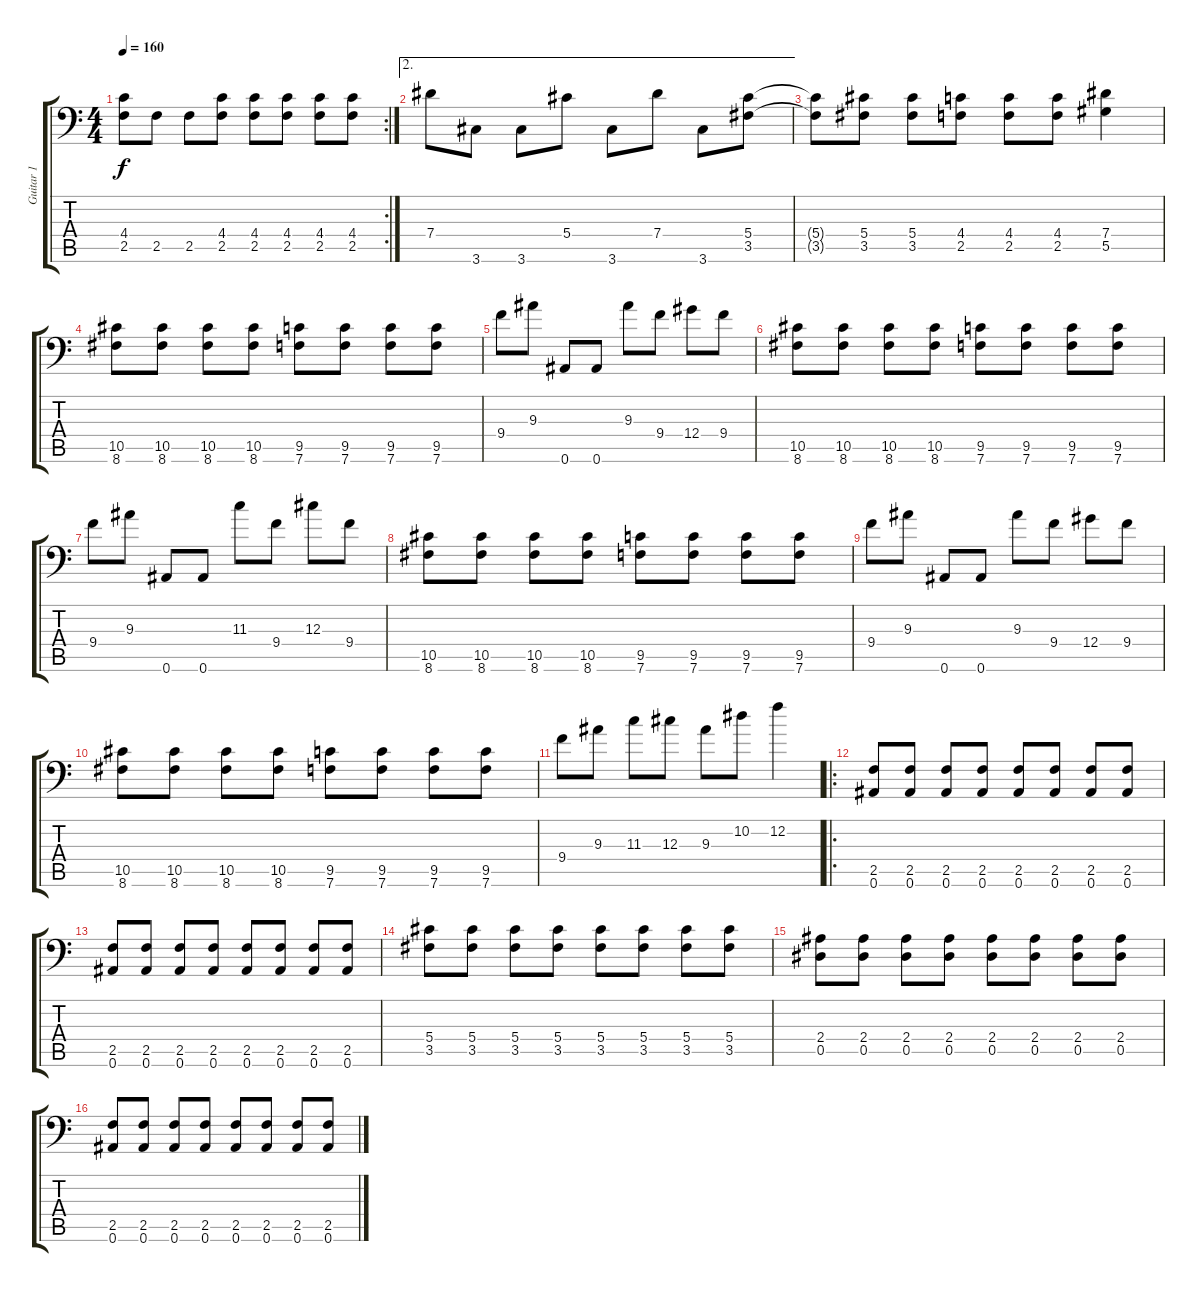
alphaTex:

\track ("Guitar 1" "Guitar 1") {instrument distortionguitar}
\staff {score tabs}
\tuning (Bb3 F3 Db3 Ab2 Eb2 Bb1) {hide}
\rc 2
\ts (4 4)
\tempo 160
\clef f4
\ks c
(4.4 2.5).8{dy f} 2.5.8 2.5.8 (4.4 2.5).8 (4.4 2.5).8 (4.4 2.5).8 (4.4 2.5).8 (4.4 2.5).8 |
\ae 2
7.4.8 3.6.8 3.6.8 5.4.8 3.6.8 7.4.8 3.6.8 (5.4 3.5).8 |
(5.4{t} 3.5{t}).8 (5.4 3.5).8 (5.4 3.5).8 (4.4 2.5).8 (4.4 2.5).8 (4.4 2.5).8 (7.4 5.5).4 |
(10.5 8.6).8 (10.5 8.6).8 (10.5 8.6).8 (10.5 8.6).8 (9.5 7.6).8 (9.5 7.6).8 (9.5 7.6).8 (9.5 7.6).8 |
9.4.8 9.3.8 0.6.8 0.6.8 9.3.8 9.4.8 12.4.8 9.4.8 |
(10.5 8.6).8 (10.5 8.6).8 (10.5 8.6).8 (10.5 8.6).8 (9.5 7.6).8 (9.5 7.6).8 (9.5 7.6).8 (9.5 7.6).8 |
9.4.8 9.3.8 0.6.8 0.6.8 11.3.8 9.4.8 12.3.8 9.4.8 |
(10.5 8.6).8 (10.5 8.6).8 (10.5 8.6).8 (10.5 8.6).8 (9.5 7.6).8 (9.5 7.6).8 (9.5 7.6).8 (9.5 7.6).8 |
9.4.8 9.3.8 0.6.8 0.6.8 9.3.8 9.4.8 12.4.8 9.4.8 |
(10.5 8.6).8 (10.5 8.6).8 (10.5 8.6).8 (10.5 8.6).8 (9.5 7.6).8 (9.5 7.6).8 (9.5 7.6).8 (9.5 7.6).8 |
9.4.8 9.3.8 11.3.8 12.3.8 9.3.8 10.2.8 12.2.4 |
\ro
(2.5 0.6).8 (2.5 0.6).8 (2.5 0.6).8 (2.5 0.6).8 (2.5 0.6).8 (2.5 0.6).8 (2.5 0.6).8 (2.5 0.6).8 |
(2.5 0.6).8 (2.5 0.6).8 (2.5 0.6).8 (2.5 0.6).8 (2.5 0.6).8 (2.5 0.6).8 (2.5 0.6).8 (2.5 0.6).8 |
(5.4 3.5).8 (5.4 3.5).8 (5.4 3.5).8 (5.4 3.5).8 (5.4 3.5).8 (5.4 3.5).8 (5.4 3.5).8 (5.4 3.5).8 |
(2.4 0.5).8 (2.4 0.5).8 (2.4 0.5).8 (2.4 0.5).8 (2.4 0.5).8 (2.4 0.5).8 (2.4 0.5).8 (2.4 0.5).8 |
(2.5 0.6).8 (2.5 0.6).8 (2.5 0.6).8 (2.5 0.6).8 (2.5 0.6).8 (2.5 0.6).8 (2.5 0.6).8 (2.5 0.6).8
